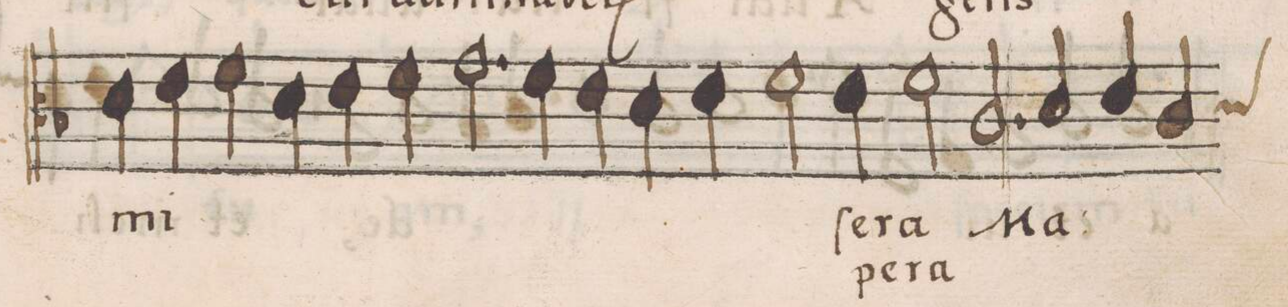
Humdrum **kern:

**kern	**text	**text
*I"CANTVS	*	*
*clefC3	*	*
*k[b-]	*	*
*met(C)	*	*
*M2/1	*	*
4d\	mi-	.
4e\	.	.
4f\	.	.
4d\	.	.
4e\	.	.
4f\	.	.
2.g\	.	.
=99-	=99-	=99-
4f\	.	.
4e\	.	.
4d\	.	.
4e\	.	.
2f\	.	.
4e\	-ſe-	pe-
=100-	=100-	=100-
2f\	-ra	-ra
2.c/	Ma-	.
4d/	.	.
4e/	.	.
*custos:d	*	*
4c/	.	.
=101-	=101-	=101-
*-	*-	*-
